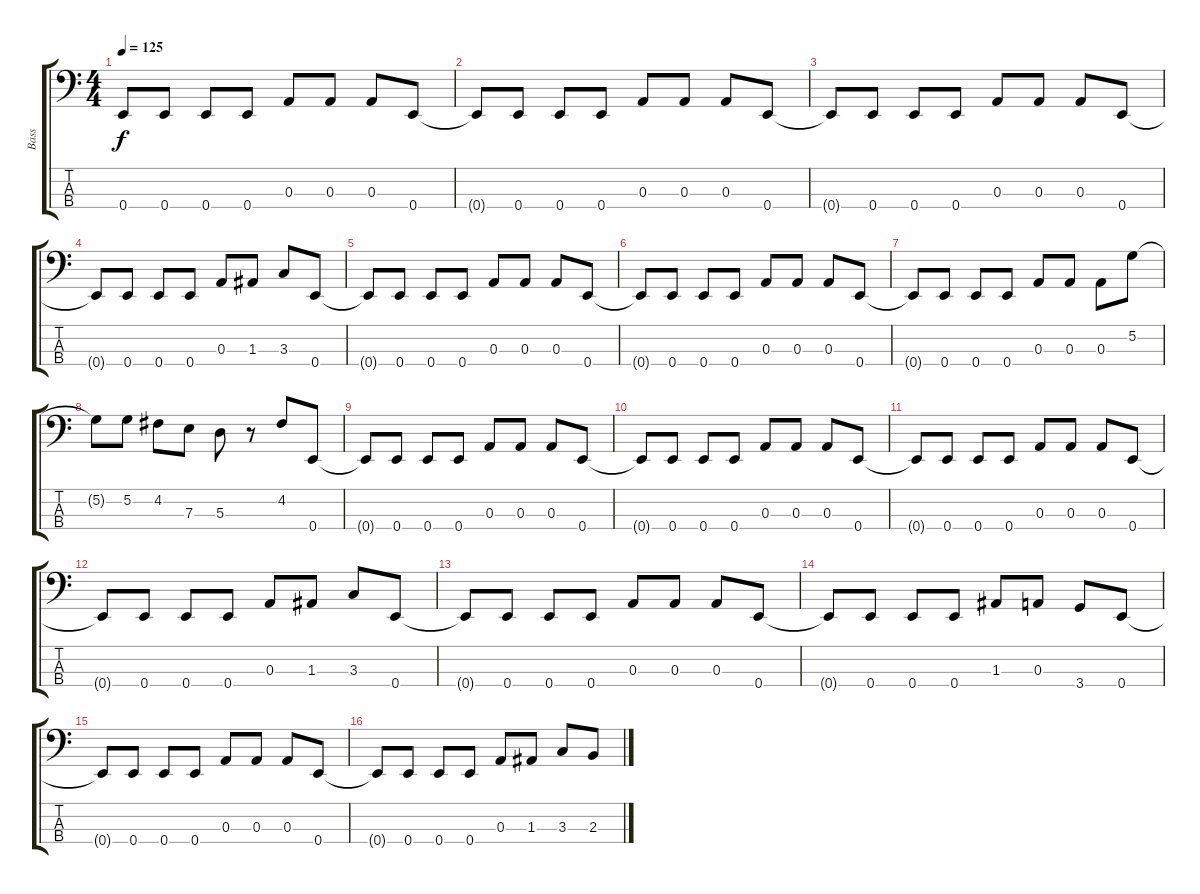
\track ("Bass" "Bass") {instrument slapbass1}
\staff {score tabs}
\tuning (G2 D2 A1 E1) {hide}
\ts (4 4)
\tempo 125
\clef f4
\ks c
0.4.8{dy f} 0.4.8 0.4.8 0.4.8 0.3.8 0.3.8 0.3.8 0.4.8 |
0.4{t}.8 0.4.8 0.4.8 0.4.8 0.3.8 0.3.8 0.3.8 0.4.8 |
0.4{t}.8 0.4.8 0.4.8 0.4.8 0.3.8 0.3.8 0.3.8 0.4.8 |
0.4{t}.8 0.4.8 0.4.8 0.4.8 0.3.8 1.3.8 3.3.8 0.4.8 |
0.4{t}.8 0.4.8 0.4.8 0.4.8 0.3.8 0.3.8 0.3.8 0.4.8 |
0.4{t}.8 0.4.8 0.4.8 0.4.8 0.3.8 0.3.8 0.3.8 0.4.8 |
0.4{t}.8 0.4.8 0.4.8 0.4.8 0.3.8 0.3.8 0.3.8 5.2.8 |
5.2{t}.8 5.2.8 4.2.8 7.3.8 5.3.8 r.8 4.2.8 0.4.8 |
0.4{t}.8 0.4.8 0.4.8 0.4.8 0.3.8 0.3.8 0.3.8 0.4.8 |
0.4{t}.8 0.4.8 0.4.8 0.4.8 0.3.8 0.3.8 0.3.8 0.4.8 |
0.4{t}.8 0.4.8 0.4.8 0.4.8 0.3.8 0.3.8 0.3.8 0.4.8 |
0.4{t}.8 0.4.8 0.4.8 0.4.8 0.3.8 1.3.8 3.3.8 0.4.8 |
0.4{t}.8 0.4.8 0.4.8 0.4.8 0.3.8 0.3.8 0.3.8 0.4.8 |
0.4{t}.8 0.4.8 0.4.8 0.4.8 1.3.8 0.3.8 3.4.8 0.4.8 |
0.4{t}.8 0.4.8 0.4.8 0.4.8 0.3.8 0.3.8 0.3.8 0.4.8 |
0.4{t}.8 0.4.8 0.4.8 0.4.8 0.3.8 1.3.8 3.3.8 2.3.8
